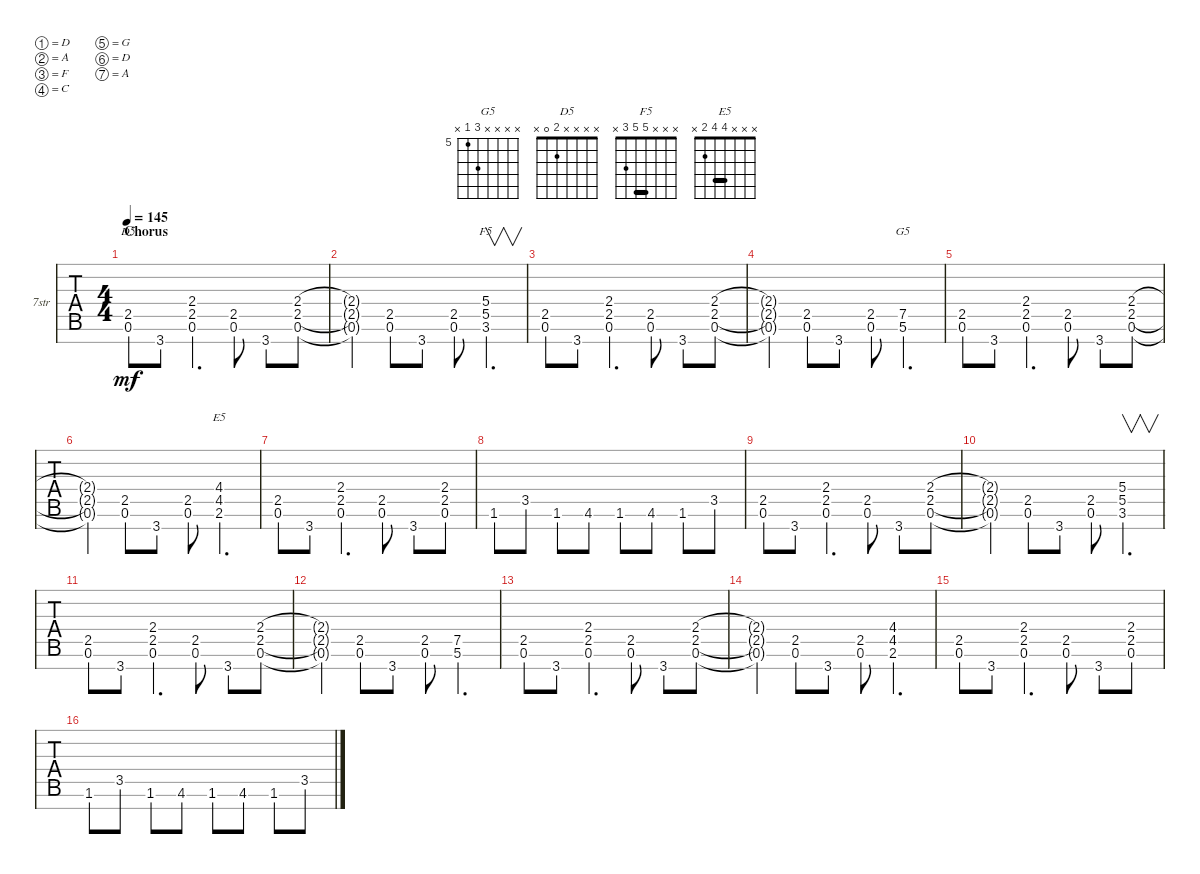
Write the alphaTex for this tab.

\bracketExtendMode groupsimilarinstruments
\firstSystemTrackNameOrientation horizontal
\otherSystemsTrackNameOrientation horizontal
\track ("7str" "7str") {solo instrument overdrivenguitar}
\staff {tabs}
\tuning (D4 A3 F3 C3 G2 D2 A1)
\chord ("G5" x x x x 7 5 x) {firstfret 5 showfingering false}
\chord ("D5" x x x x 2 0 x) {showfingering false}
\chord ("F5" x x x 5 5 3 x) {showfingering false barre 5}
\chord ("E5" x x x 4 4 2 x) {showfingering false barre 4}
\ts (4 4)
\section ("" "Chorus")
\tempo 145
\clef g2
\scale
1.11728
\ks c
(0.6 2.5).8{ch "D5" dy mf} 3.7.8 (0.6 2.5 2.4).4{d} (0.6 2.5).8 3.7.8 (0.6 2.5 2.4).8 |
\scale
0.960908 (0.6{t} 2.5{t} 2.4{t}).4 (0.6 2.5).8 3.7.8 (0.6 2.5).8 (3.6 5.5 5.4).4{v d ch "F5"} |
\scale
0.960908 (0.6 2.5).8 3.7.8 (0.6 2.5 2.4).4{d} (0.6 2.5).8 3.7.8 (0.6 2.5 2.4).8 |
\scale
0.960908 (0.6{t} 2.5{t} 2.4{t}).4 (0.6 2.5).8 3.7.8 (0.6 2.5).8 (7.5 5.6).4{d ch "G5"} |
\scale
1.11728 (0.6 2.5).8 3.7.8 (0.6 2.5 2.4).4{d} (0.6 2.5).8 3.7.8 (0.6 2.5 2.4).8 |
\scale
0.960908 (0.6{t} 2.5{t} 2.4{t}).4 (0.6 2.5).8 3.7.8 (0.6 2.5).8 (2.6 4.5 4.4).4{d ch "E5"} |
\scale
0.960908 (0.6 2.5).8 3.7.8 (0.6 2.5 2.4).4{d} (0.6 2.5).8 3.7.8 (0.6 2.5 2.4).8 |
\scale
0.960908 1.6.8 3.5.8 1.6.8 4.6.8 1.6.8 4.6.8 1.6.8 3.5.8 |
\scale
1.11728 (0.6 2.5).8 3.7.8 (0.6 2.5 2.4).4{d} (0.6 2.5).8 3.7.8 (0.6 2.5 2.4).8 |
\scale
0.960908 (0.6{t} 2.5{t} 2.4{t}).4 (0.6 2.5).8 3.7.8 (0.6 2.5).8 (3.6 5.5 5.4).4{v d} |
\scale
0.960908 (0.6 2.5).8 3.7.8 (0.6 2.5 2.4).4{d} (0.6 2.5).8 3.7.8 (0.6 2.5 2.4).8 |
\scale
0.960908 (0.6{t} 2.5{t} 2.4{t}).4 (0.6 2.5).8 3.7.8 (0.6 2.5).8 (7.5 5.6).4{d} |
\scale
1.11728 (0.6 2.5).8 3.7.8 (0.6 2.5 2.4).4{d} (0.6 2.5).8 3.7.8 (0.6 2.5 2.4).8 |
\scale
0.960908 (0.6{t} 2.5{t} 2.4{t}).4 (0.6 2.5).8 3.7.8 (0.6 2.5).8 (2.6 4.5 4.4).4{d} |
\scale
0.960908 (0.6 2.5).8 3.7.8 (0.6 2.5 2.4).4{d} (0.6 2.5).8 3.7.8 (0.6 2.5 2.4).8 |
\scale
0.960908 1.6.8 3.5.8 1.6.8 4.6.8 1.6.8 4.6.8 1.6.8 3.5.8
